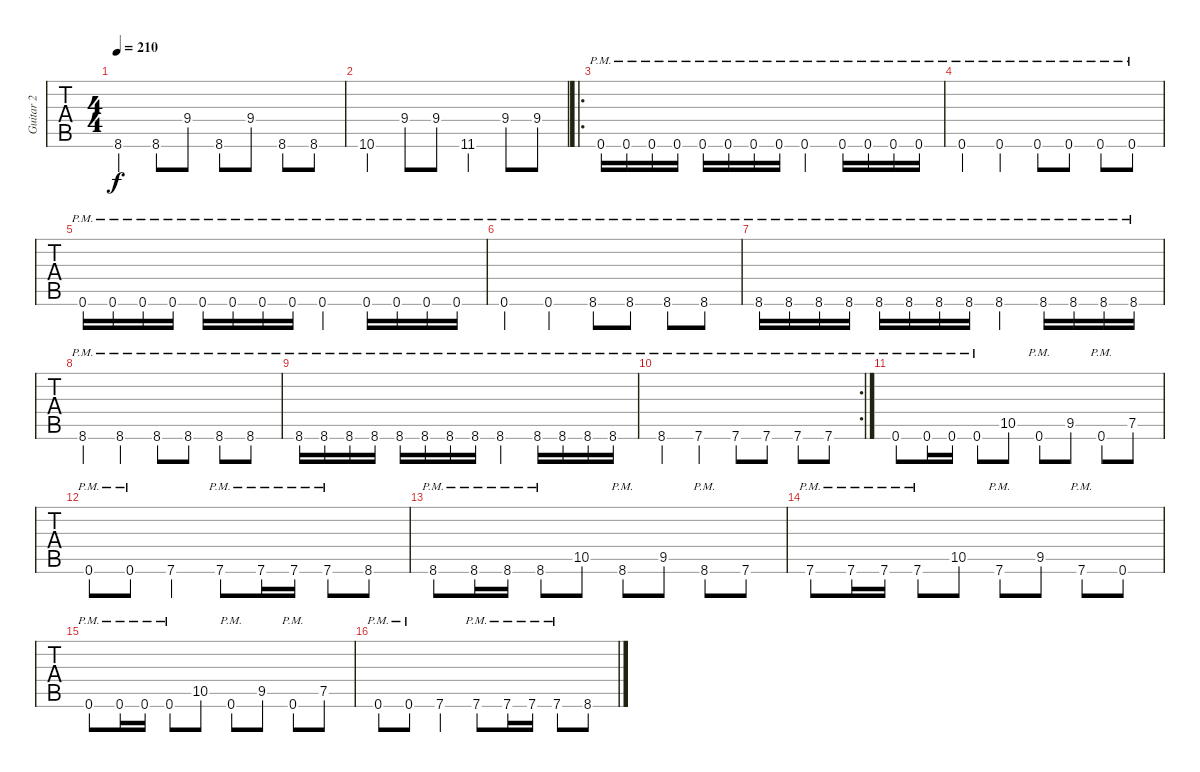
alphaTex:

\track ("Guitar 2" "Guitar 2") {instrument distortionguitar}
\staff {tabs}
\tuning (C4 G3 Eb3 Bb2 F2 C2) {hide}
\ts (4 4)
\tempo 210
\clef g2
\ks c
8.6.4{dy f} 8.6.8 9.4.8 8.6.8 9.4.8 8.6.8 8.6.8 |
10.6.4 9.4.8 9.4.8 11.6.4 9.4.8 9.4.8 |
\ro
0.6{pm}.16 0.6{pm}.16 0.6{pm}.16 0.6{pm}.16 0.6{pm}.16 0.6{pm}.16 0.6{pm}.16 0.6{pm}.16 0.6{pm}.4 0.6{pm}.16 0.6{pm}.16 0.6{pm}.16 0.6{pm}.16 |
0.6{pm}.4 0.6{pm}.4 0.6{pm}.8 0.6{pm}.8 0.6{pm}.8 0.6{pm}.8 |
0.6{pm}.16 0.6{pm}.16 0.6{pm}.16 0.6{pm}.16 0.6{pm}.16 0.6{pm}.16 0.6{pm}.16 0.6{pm}.16 0.6{pm}.4 0.6{pm}.16 0.6{pm}.16 0.6{pm}.16 0.6{pm}.16 |
0.6{pm}.4 0.6{pm}.4 8.6{pm}.8 8.6{pm}.8 8.6{pm}.8 8.6{pm}.8 |
8.6{pm}.16 8.6{pm}.16 8.6{pm}.16 8.6{pm}.16 8.6{pm}.16 8.6{pm}.16 8.6{pm}.16 8.6{pm}.16 8.6{pm}.4 8.6{pm}.16 8.6{pm}.16 8.6{pm}.16 8.6{pm}.16 |
8.6{pm}.4 8.6{pm}.4 8.6{pm}.8 8.6{pm}.8 8.6{pm}.8 8.6{pm}.8 |
8.6{pm}.16 8.6{pm}.16 8.6{pm}.16 8.6{pm}.16 8.6{pm}.16 8.6{pm}.16 8.6{pm}.16 8.6{pm}.16 8.6{pm}.4 8.6{pm}.16 8.6{pm}.16 8.6{pm}.16 8.6{pm}.16 |
\rc 2
8.6{pm}.4 7.6{pm}.4 7.6{pm}.8 7.6{pm}.8 7.6{pm}.8 7.6{pm}.8 |
0.6{pm}.8 0.6{pm}.16 0.6{pm}.16 0.6{pm}.8 10.5.8 0.6{pm}.8 9.5.8 0.6{pm}.8 7.5.8 |
0.6{pm}.8 0.6{pm}.8 7.6.4 7.6{pm}.8 7.6{pm}.16 7.6{pm}.16 7.6{pm}.8 8.6.8 |
8.6{pm}.8 8.6{pm}.16 8.6{pm}.16 8.6{pm}.8 10.5.8 8.6{pm}.8 9.5.8 8.6{pm}.8 7.6.8 |
7.6{pm}.8 7.6{pm}.16 7.6{pm}.16 7.6{pm}.8 10.5.8 7.6{pm}.8 9.5.8 7.6{pm}.8 0.6.8 |
0.6{pm}.8 0.6{pm}.16 0.6{pm}.16 0.6{pm}.8 10.5.8 0.6{pm}.8 9.5.8 0.6{pm}.8 7.5.8 |
0.6{pm}.8 0.6{pm}.8 7.6.4 7.6{pm}.8 7.6{pm}.16 7.6{pm}.16 7.6{pm}.8 8.6.8
